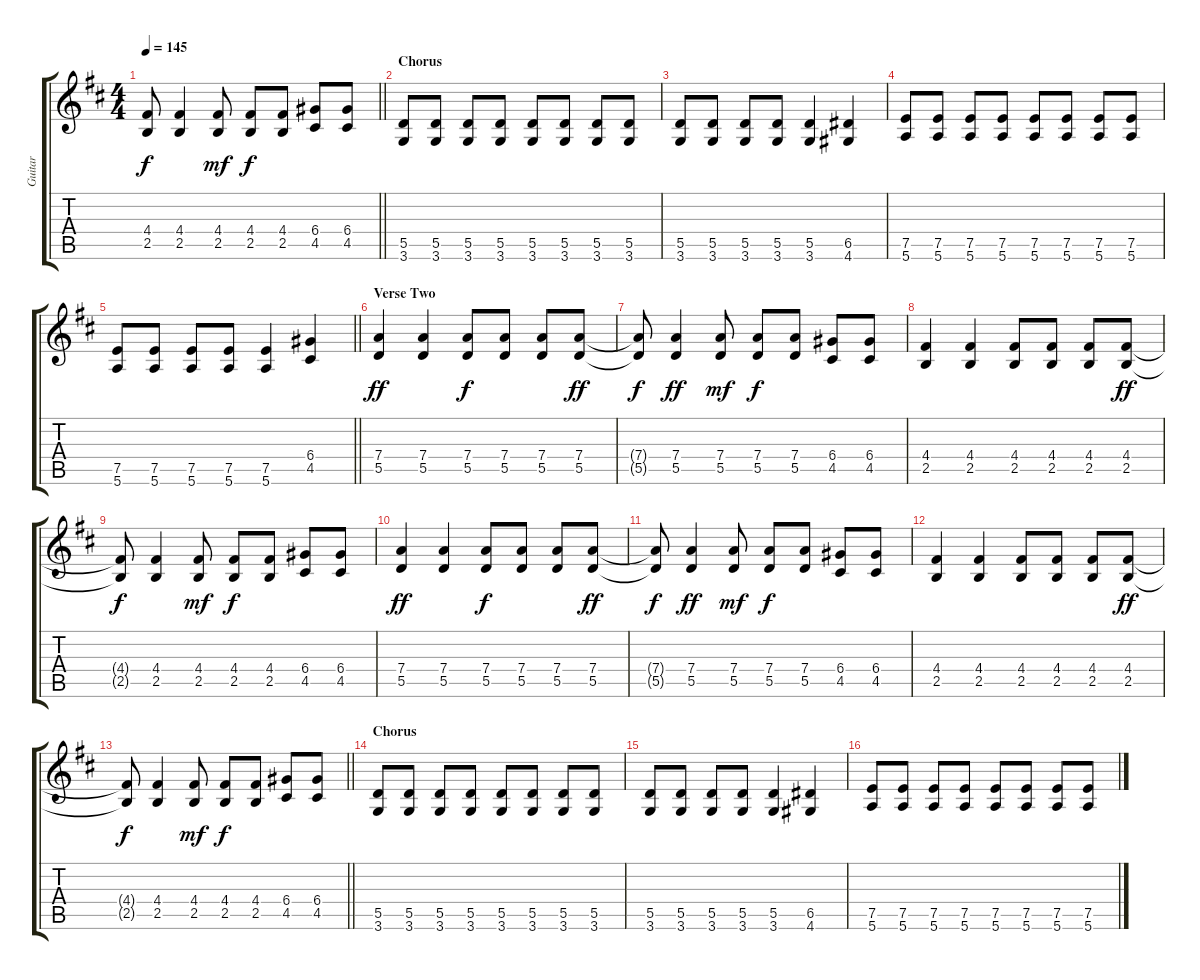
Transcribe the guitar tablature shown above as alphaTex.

\track ("Guitar" "Guitar") {instrument distortionguitar}
\staff {score tabs}
\tuning (E4 B3 G3 D3 A2 E2) {hide}
\ts (4 4)
\tempo 145
\clef g2
\barLineRight lightlight
\ks d
(4.4{t} 2.5{t}).8{dy f} (4.4 2.5).4 (4.4 2.5).8{dy mf} (4.4 2.5).8{dy f} (4.4 2.5).8 (6.4 4.5).8 (6.4 4.5).8 |
\section ("" "Chorus")
(5.5 3.6).8 (5.5 3.6).8 (5.5 3.6).8 (5.5 3.6).8 (5.5 3.6).8 (5.5 3.6).8 (5.5 3.6).8 (5.5 3.6).8 |
(5.5 3.6).8 (5.5 3.6).8 (5.5 3.6).8 (5.5 3.6).8 (5.5 3.6).4 (6.5 4.6).4 |
(7.5 5.6).8 (7.5 5.6).8 (7.5 5.6).8 (7.5 5.6).8 (7.5 5.6).8 (7.5 5.6).8 (7.5 5.6).8 (7.5 5.6).8 |
\barLineRight lightlight
(7.5 5.6).8 (7.5 5.6).8 (7.5 5.6).8 (7.5 5.6).8 (7.5 5.6).4 (6.4 4.5).4 |
\section ("" "Verse Two")
(7.4 5.5).4{dy ff} (7.4 5.5).4 (7.4 5.5).8{dy f} (7.4 5.5).8 (7.4 5.5).8 (7.4 5.5).8{dy ff} |
(7.4{t} 5.5{t}).8{dy f} (7.4 5.5).4{dy ff} (7.4 5.5).8{dy mf} (7.4 5.5).8{dy f} (7.4 5.5).8 (6.4 4.5).8 (6.4 4.5).8 |
(4.4 2.5).4 (4.4 2.5).4 (4.4 2.5).8 (4.4 2.5).8 (4.4 2.5).8 (4.4 2.5).8{dy ff} |
(4.4{t} 2.5{t}).8{dy f} (4.4 2.5).4 (4.4 2.5).8{dy mf} (4.4 2.5).8{dy f} (4.4 2.5).8 (6.4 4.5).8 (6.4 4.5).8 |
(7.4 5.5).4{dy ff} (7.4 5.5).4 (7.4 5.5).8{dy f} (7.4 5.5).8 (7.4 5.5).8 (7.4 5.5).8{dy ff} |
(7.4{t} 5.5{t}).8{dy f} (7.4 5.5).4{dy ff} (7.4 5.5).8{dy mf} (7.4 5.5).8{dy f} (7.4 5.5).8 (6.4 4.5).8 (6.4 4.5).8 |
(4.4 2.5).4 (4.4 2.5).4 (4.4 2.5).8 (4.4 2.5).8 (4.4 2.5).8 (4.4 2.5).8{dy ff} |
\barLineRight lightlight
(4.4{t} 2.5{t}).8{dy f} (4.4 2.5).4 (4.4 2.5).8{dy mf} (4.4 2.5).8{dy f} (4.4 2.5).8 (6.4 4.5).8 (6.4 4.5).8 |
\section ("" "Chorus")
(5.5 3.6).8 (5.5 3.6).8 (5.5 3.6).8 (5.5 3.6).8 (5.5 3.6).8 (5.5 3.6).8 (5.5 3.6).8 (5.5 3.6).8 |
(5.5 3.6).8 (5.5 3.6).8 (5.5 3.6).8 (5.5 3.6).8 (5.5 3.6).4 (6.5 4.6).4 |
(7.5 5.6).8 (7.5 5.6).8 (7.5 5.6).8 (7.5 5.6).8 (7.5 5.6).8 (7.5 5.6).8 (7.5 5.6).8 (7.5 5.6).8
